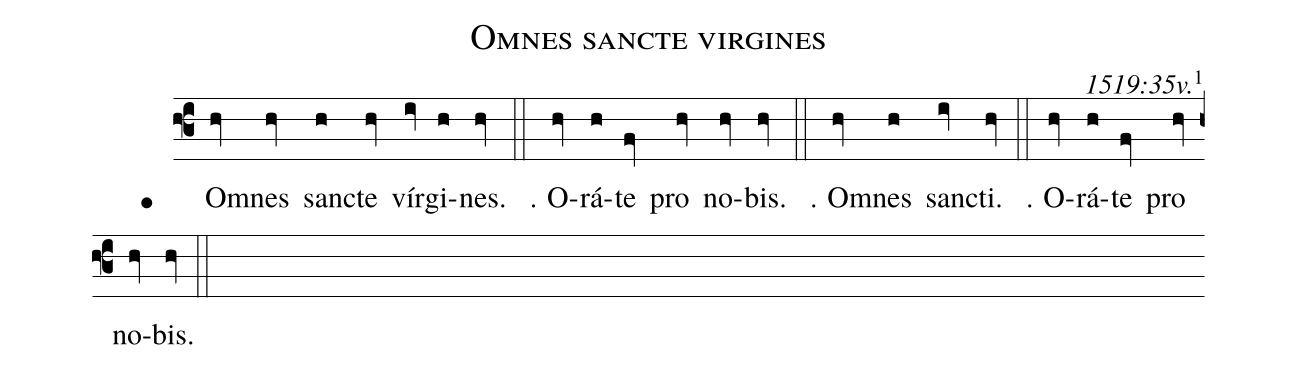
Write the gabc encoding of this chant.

name: Omnes sancte virgines;
commentary: 1519:35v.\footnote{In 1555. `pro' is set B.};
%%
(f3) <sp>℣.</sp> Om(hv)nes(hv) sanc(h)te(hv) vír(iv)gi(h)nes.(hv) (::)
<sp>℟.</sp> O(hv)rá(h)te(fv) pro(hv) no(hv)bis.(hv) (::)
<sp>℣.</sp> Om(hv)nes(h) sanc(iv)ti.(hv) (::)
<sp>℟.</sp> O(hv)rá(h)te(fv) pro(hv) no(hv)bis.(hv) (::)
